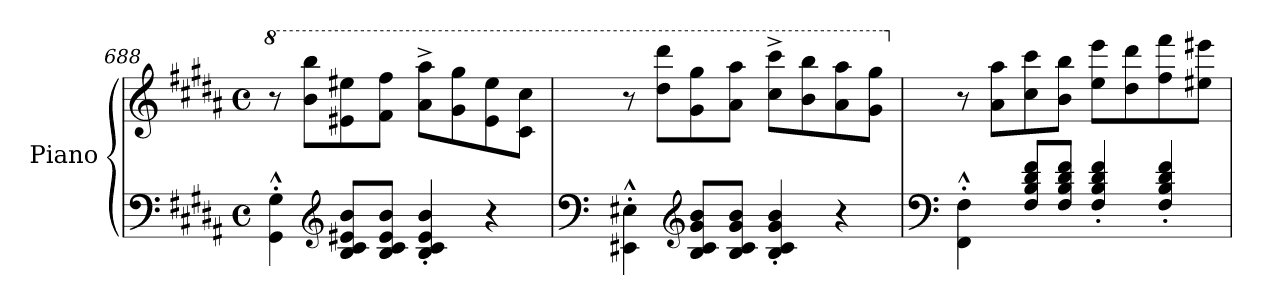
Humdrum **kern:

**kern	**kern
*part1	*part1
*staff2	*staff1
*I"Piano	*
*I'Pno	*
*clefF4	*clefG2
*k[f#c#g#d#a#]	*k[f#c#g#d#a#]
*M4/4	*M4/4
*met(c)	*met(c)
*	*8va
=688	=688
4GG#\'^^ 4G#\'^^	8r
.	8bb\ 8bbb\L
*clefG2	*
8B/ 8c#/ 8e#X/ 8b/L	8ee#X\ 8eee#X\
8B/ 8c#/ 8e#/ 8b/J	8ff#\ 8fff#\J
4B/' 4c#/' 4e#/' 4b/'	8aa#\^ 8aaa#\^L
.	8gg#\ 8ggg#\
4r	8ee#\ 8eee#\
.	8cc#\ 8ccc#\J
=689	=689
*clefF4	*
4EE#X\'^^ 4E#X\'^^	8r
.	8ddd#\ 8dddd#\L
*clefG2	*
8B/ 8c#/ 8g#/ 8b/L	8gg#\ 8ggg#\
8B/ 8c#/ 8g#/ 8b/J	8aa#\ 8aaa#\J
4B/' 4c#/' 4g#/' 4b/'	8ccc#\^ 8cccc#\^L
.	8bb\ 8bbb\
4r	8aa#\ 8aaa#\
.	8gg#\ 8ggg#\J
=690	=690
*clefF4	*
*	*X8va
4FF#\'^^ 4F#\'^^	8r
.	8a#\ 8aa#\L
8F#/ 8B/ 8d#/ 8f#/L	8cc#\ 8ccc#\
8F#/ 8B/ 8d#/ 8f#/J	8b\ 8bb\J
4F#/' 4B/' 4d#/' 4f#/'	8ee\ 8eee\L
.	8dd#\ 8ddd#\
4F#/' 4B/' 4d#/' 4f#/'	8ff#\ 8fff#\
.	8ee#X\ 8eee#X\J
=	=
*-	*-
